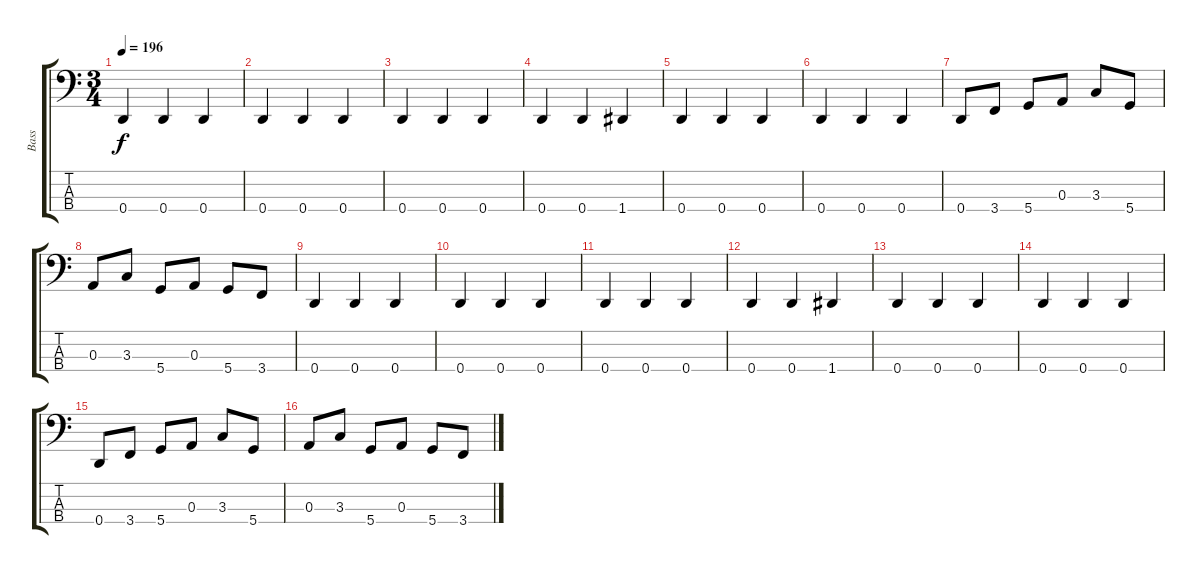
\track ("Bass" "Bass") {instrument electricbassfinger}
\staff {score tabs}
\tuning (G2 D2 A1 D1) {hide}
\ts (3 4)
\tempo 196
\clef f4
\ks c
0.4.4{dy f} 0.4.4 0.4.4 |
0.4.4 0.4.4 0.4.4 |
0.4.4 0.4.4 0.4.4 |
0.4.4 0.4.4 1.4.4 |
0.4.4 0.4.4 0.4.4 |
0.4.4 0.4.4 0.4.4 |
0.4.8 3.4.8 5.4.8 0.3.8 3.3.8 5.4.8 |
0.3.8 3.3.8 5.4.8 0.3.8 5.4.8 3.4.8 |
0.4.4 0.4.4 0.4.4 |
0.4.4 0.4.4 0.4.4 |
0.4.4 0.4.4 0.4.4 |
0.4.4 0.4.4 1.4.4 |
0.4.4 0.4.4 0.4.4 |
0.4.4 0.4.4 0.4.4 |
0.4.8 3.4.8 5.4.8 0.3.8 3.3.8 5.4.8 |
0.3.8 3.3.8 5.4.8 0.3.8 5.4.8 3.4.8
